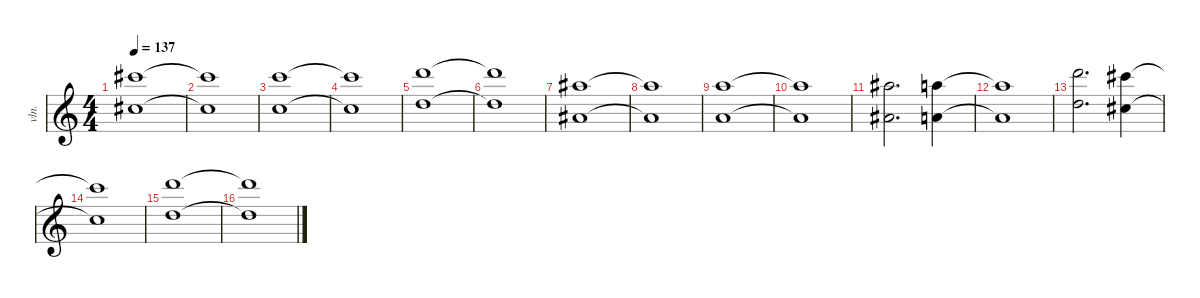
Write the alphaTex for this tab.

\defaultSystemsLayout 4
\hideDynamics
\bracketExtendMode nobrackets
\otherSystemsTrackNameOrientation horizontal
\track ("Per Wiberg" "vln.") {instrument stringensemble1}
\staff {score}
\tuning (E4 B3 G3 D3 A2 E2)
\ts (4 4)
\tempo 137
\clef g2
\ks c
(21.1{acc #} 18.3{acc #}).1{dy f beam Down} |
(21.1{t acc #} 18.3{t acc #}).1{beam Down} |
(20.1 17.3).1{beam Down} |
(20.1{t} 17.3{t}).1{beam Down} |
(22.1 19.3).1{beam Down} |
(22.1{t} 19.3{t}).1{beam Down} |
(18.1{acc #} 15.3{acc #}).1{beam Down} |
(18.1{t acc #} 15.3{t acc #}).1{beam Down} |
(17.1 14.3).1{beam Down} |
(17.1{t} 14.3{t}).1{beam Down} |
(18.1{acc #} 15.3{acc #}).2{d beam Down} (17.1 14.3).4{beam Down} |
(17.1{t} 14.3{t}).1{beam Down} |
(22.1 19.3).2{d beam Down} (21.1{acc #} 18.3{acc #}).4{beam Down} |
(21.1{t acc #} 18.3{t acc #}).1{beam Down} |
(22.1 19.3).1{beam Down} |
(22.1{t} 19.3{t}).1{beam Down}
